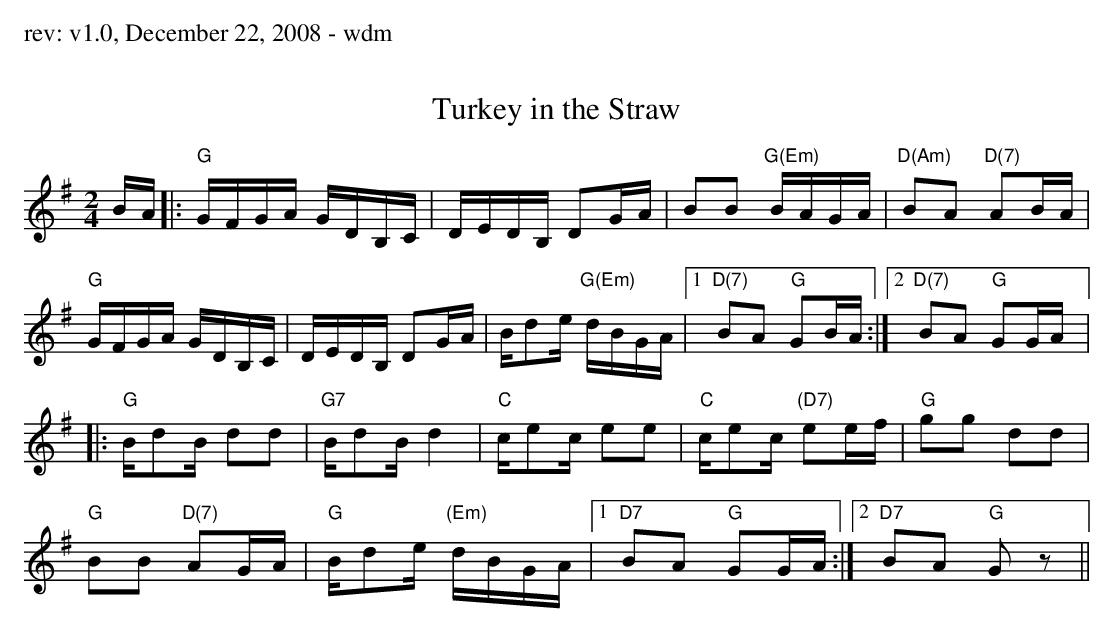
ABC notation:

X:1
T:Turkey in the Straw
M:2/4
L:1/8
K:G
B/2A/2 |:\
"G"G/2F/2G/2A/2 G/D/B,/2C/2 | D/2E/2D/2B,/2 DG/2A/2 | \
   BB "G(Em)"B/2A/2G/2A/2|"D(Am)"BA "D(7)"AB/2A/2 |
"G"G/2F/2G/2A/2 G/D/B,/2C/2 | D/2E/2D/2B,/2 DG/2A/2 | \
   B/2de/2 "G(Em)"d/2B/2G/2A/2 |1 "D(7)"BA "G"GB/A/ :|2 "D(7)"BA "G"GG/A/ |:
"G"B/2dB/2 dd|"G7"B/2dB/2 d2|"C"c/2ec/2 ee|"C"c/2ec/2 "(D7)"ee/f/|"G"gg dd|
"G"BB "D(7)"AG/2A/2|"G"B/2de/ "(Em)"d/2B/2G/2A/2 |1 "D7"BA "G"GG/A/ :|2 "D7"BA "G"G z ||
